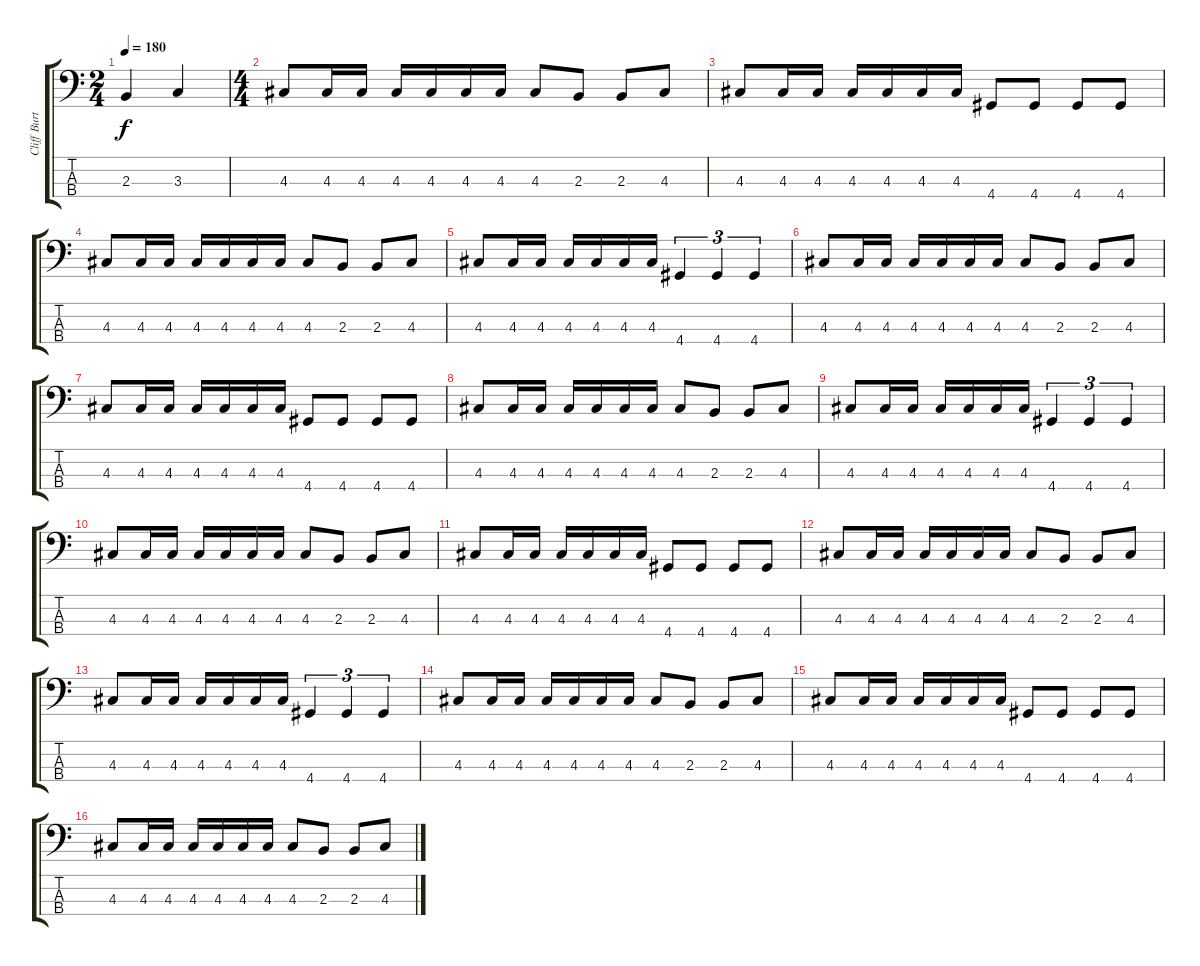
\track ("Cliff Burton" "Cliff Burt") {instrument electricbassfinger}
\staff {score tabs}
\tuning (G2 D2 A1 E1) {hide}
\ts (2 4)
\tempo 180
\clef f4
\ks c
2.3.4{dy f} 3.3.4 |
\ts (4 4)
4.3.8 4.3.16 4.3.16 4.3.16 4.3.16 4.3.16 4.3.16 4.3.8 2.3.8 2.3.8 4.3.8 |
4.3.8 4.3.16 4.3.16 4.3.16 4.3.16 4.3.16 4.3.16 4.4.8 4.4.8 4.4.8 4.4.8 |
4.3.8 4.3.16 4.3.16 4.3.16 4.3.16 4.3.16 4.3.16 4.3.8 2.3.8 2.3.8 4.3.8 |
4.3.8 4.3.16 4.3.16 4.3.16 4.3.16 4.3.16 4.3.16 4.4.4{tu (3 2)} 4.4.4{tu (3 2)} 4.4.4{tu (3 2)} |
4.3.8 4.3.16 4.3.16 4.3.16 4.3.16 4.3.16 4.3.16 4.3.8 2.3.8 2.3.8 4.3.8 |
4.3.8 4.3.16 4.3.16 4.3.16 4.3.16 4.3.16 4.3.16 4.4.8 4.4.8 4.4.8 4.4.8 |
4.3.8 4.3.16 4.3.16 4.3.16 4.3.16 4.3.16 4.3.16 4.3.8 2.3.8 2.3.8 4.3.8 |
4.3.8 4.3.16 4.3.16 4.3.16 4.3.16 4.3.16 4.3.16 4.4.4{tu (3 2)} 4.4.4{tu (3 2)} 4.4.4{tu (3 2)} |
4.3.8 4.3.16 4.3.16 4.3.16 4.3.16 4.3.16 4.3.16 4.3.8 2.3.8 2.3.8 4.3.8 |
4.3.8 4.3.16 4.3.16 4.3.16 4.3.16 4.3.16 4.3.16 4.4.8 4.4.8 4.4.8 4.4.8 |
4.3.8 4.3.16 4.3.16 4.3.16 4.3.16 4.3.16 4.3.16 4.3.8 2.3.8 2.3.8 4.3.8 |
4.3.8 4.3.16 4.3.16 4.3.16 4.3.16 4.3.16 4.3.16 4.4.4{tu (3 2)} 4.4.4{tu (3 2)} 4.4.4{tu (3 2)} |
4.3.8 4.3.16 4.3.16 4.3.16 4.3.16 4.3.16 4.3.16 4.3.8 2.3.8 2.3.8 4.3.8 |
4.3.8 4.3.16 4.3.16 4.3.16 4.3.16 4.3.16 4.3.16 4.4.8 4.4.8 4.4.8 4.4.8 |
4.3.8 4.3.16 4.3.16 4.3.16 4.3.16 4.3.16 4.3.16 4.3.8 2.3.8 2.3.8 4.3.8
